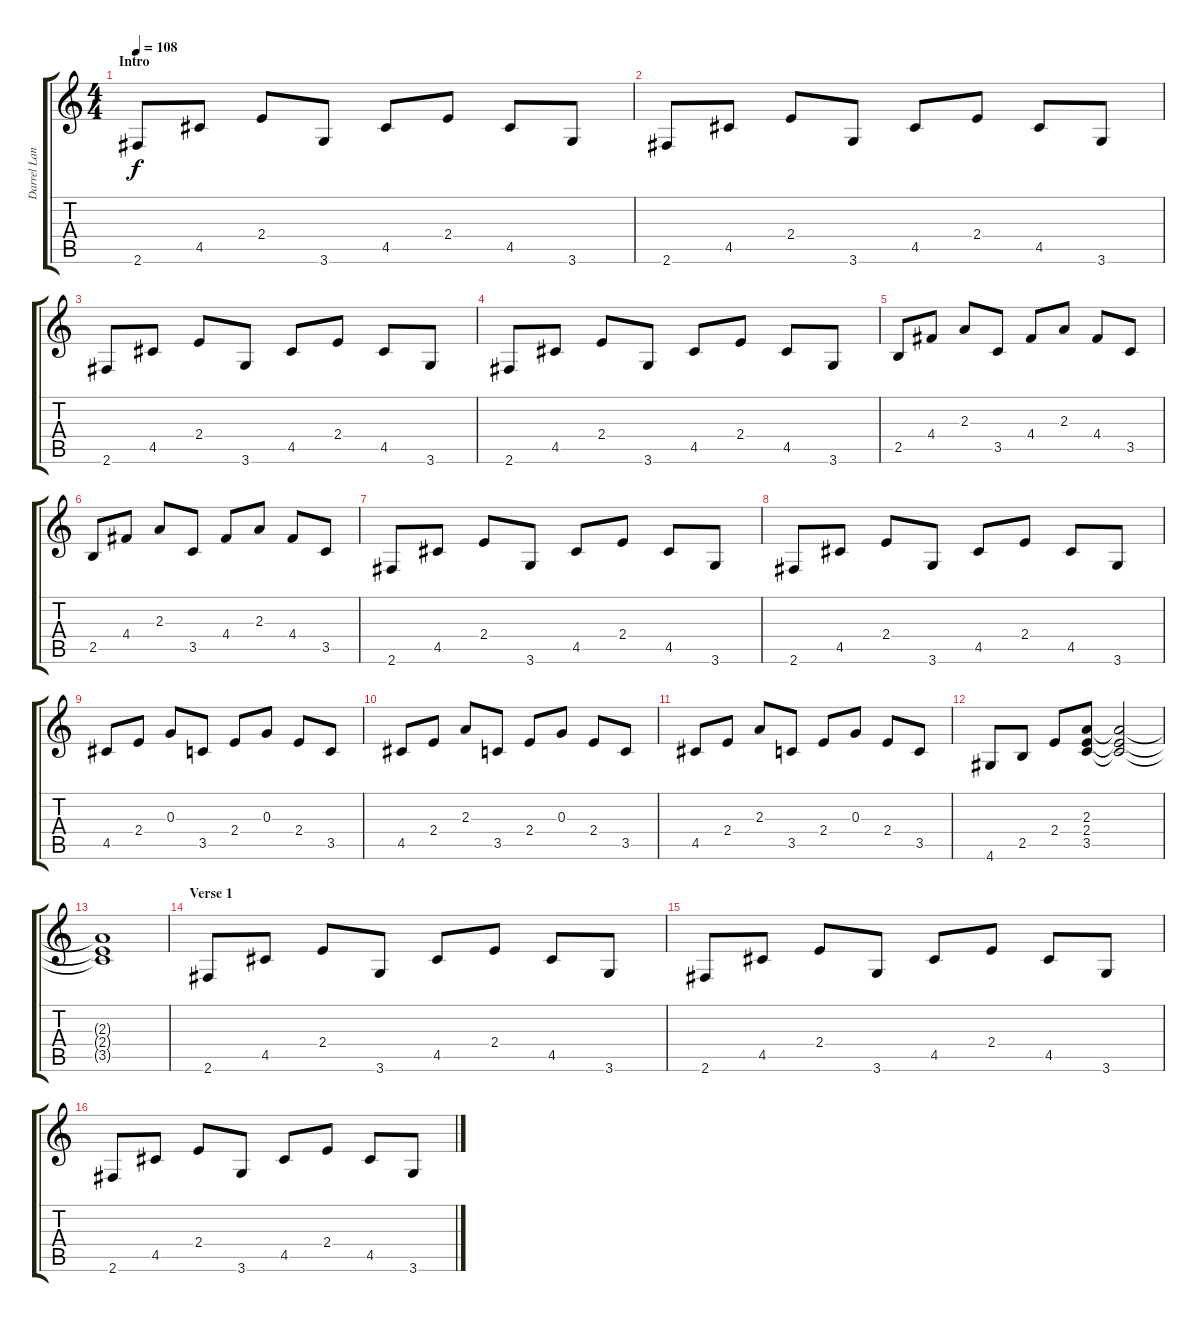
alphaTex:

\track ("Darrel Lance Abbot" "Darrel Lan") {instrument acousticguitarsteel}
\staff {score tabs}
\tuning (E4 B3 G3 D3 A2 E2) {hide}
\ts (4 4)
\section ("" "Intro")
\tempo 108
\clef g2
\ks c
2.6.8{dy f instrument acousticguitarsteel} 4.5.8 2.4.8 3.6.8 4.5.8 2.4.8 4.5.8 3.6.8 |
2.6.8 4.5.8 2.4.8 3.6.8 4.5.8 2.4.8 4.5.8 3.6.8 |
2.6.8 4.5.8 2.4.8 3.6.8 4.5.8 2.4.8 4.5.8 3.6.8 |
2.6.8 4.5.8 2.4.8 3.6.8 4.5.8 2.4.8 4.5.8 3.6.8 |
2.5.8 4.4.8 2.3.8 3.5.8 4.4.8 2.3.8 4.4.8 3.5.8 |
2.5.8 4.4.8 2.3.8 3.5.8 4.4.8 2.3.8 4.4.8 3.5.8 |
2.6.8 4.5.8 2.4.8 3.6.8 4.5.8 2.4.8 4.5.8 3.6.8 |
2.6.8 4.5.8 2.4.8 3.6.8 4.5.8 2.4.8 4.5.8 3.6.8 |
4.5.8 2.4.8 0.3.8 3.5.8 2.4.8 0.3.8 2.4.8 3.5.8 |
4.5.8 2.4.8 2.3.8 3.5.8 2.4.8 0.3.8 2.4.8 3.5.8 |
4.5.8 2.4.8 2.3.8 3.5.8 2.4.8 0.3.8 2.4.8 3.5.8 |
4.6.8 2.5.8 2.4.8 (2.3 2.4 3.5).8 (2.3{t} 2.4{t} 3.5{t}).2 |
(2.3{t} 2.4{t} 3.5{t}).1 |
\section ("" "Verse 1")
2.6.8 4.5.8 2.4.8 3.6.8 4.5.8 2.4.8 4.5.8 3.6.8 |
2.6.8 4.5.8 2.4.8 3.6.8 4.5.8 2.4.8 4.5.8 3.6.8 |
2.6.8 4.5.8 2.4.8 3.6.8 4.5.8 2.4.8 4.5.8 3.6.8
